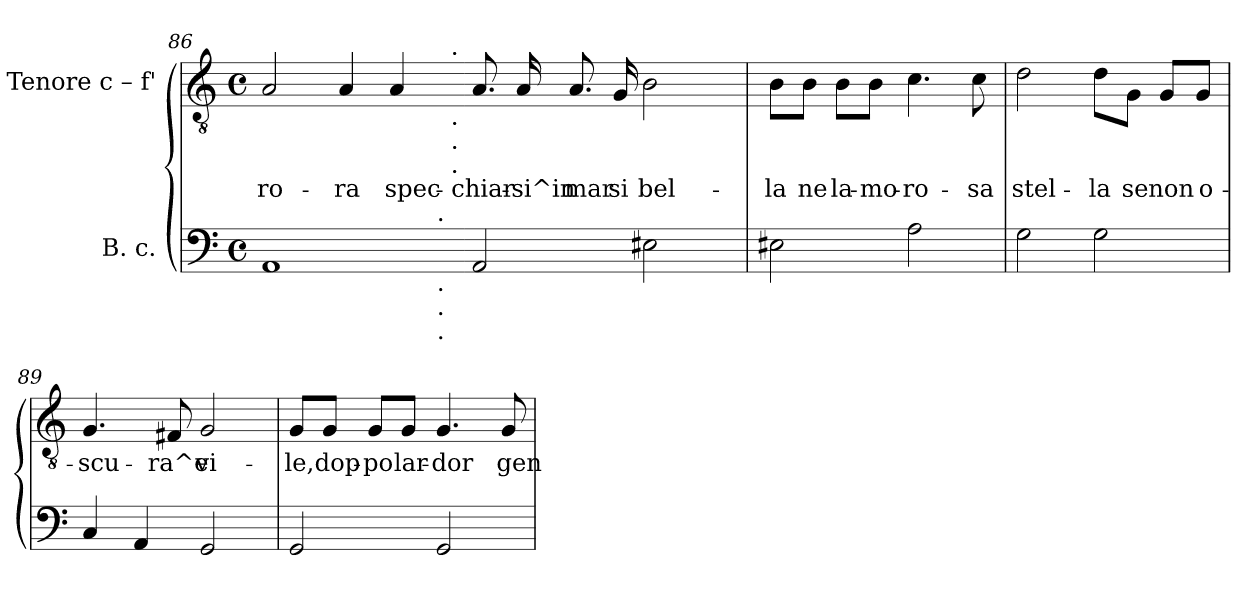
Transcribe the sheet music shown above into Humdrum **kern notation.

**kern	**kern	**text
*part2	*part1	*part1
*staff2	*staff1	*staff1
*I"B. c.	*I"Tenore  c – f'	*
*clefF4	*clefGv2	*
*k[]	*k[]	*
*C:	*C:	*
*M4/4	*M4/4	*
*met(c)	*met(c)	*
=86	=86	=86
!	!	!LO:LY:b:cj
*^	*^	*
1AA	2ryy	2A/	2...ryy	-ro-
!	!	!	!	!LO:LY:b:cj
.	4ryy	4A/	.	-ra
!	!	!	!	!LO:LY:b:cj
.	8ryy	4A/	.	spec-
.	32ryy	.	.	.
!	!LO:TX:a:t=.	!	!	!
!	!LO:TX:b:t=.	!	!	!
!	!LO:TX:b:t=.	!	!	!
!	!LO:TX:b:t=.	!	!	!
.	1ryy	.	.	.
!	!	!	!LO:TX:a:t=.	!
!	!	!	!LO:TX:b:t=.	!
!	!	!	!LO:TX:b:t=.	!
!	!	!	!LO:TX:b:t=.	!
.	.	.	1ryy	.
!	!	!	!	!LO:LY:b:cj
2AA/	.	8.A/	.	-chiar-
!	!	!	!	!LO:LY:b:cj
.	.	16A/	.	-si^in
!	!	!	!	!LO:LY:b:cj
.	.	8.A/	.	mar
!	!	!	!	!LO:LY:b:cj
.	.	16G/	.	si
!	!	!	!	!LO:LY:b:cj
2E#\	.	2B\	.	bel-
.	16.ryy	.	.	.
.	.	.	16ryy	.
!!LO:LB:g=z
=87	=87	=87	=87	=87
!	!	!	!	!LO:LY:b:cj
*v	*v	*	*	*
*	*v	*v	*
2E#\	8B\L	-la
!	!	!LO:LY:b:cj
.	8B\J	ne
!	!	!LO:LY:b:cj
.	8B\L	la-
!	!	!LO:LY:b:cj
.	8B\J	-mo-
!	!	!LO:LY:b:cj
2A\	4.c\	-ro-
!	!	!LO:LY:b:cj
.	8c\	-sa
=88	=88	=88
!	!	!LO:LY:b:cj
2G\	2d\	stel-
!	!	!LO:LY:b:cj
2G\	8d\L	-la
!	!	!LO:LY:b:cj
.	8G\J	se
!	!	!LO:LY:b:cj
.	8G/L	non
!	!	!LO:LY:b:cj
.	8G/J	o-
=89	=89	=89
!	!	!LO:LY:b:cj
4C/	4.G/	-scu-
4AA/	.	.
!	!	!LO:LY:b:cj
.	8F#X/	-ra^e
!	!	!LO:LY:b:cj
2GG/	2G/	vi-
=90	=90	=90
!	!	!LO:LY:b:cj
2GG/	8G/L	-le,
!	!	!LO:LY:b:cj
.	8G/J	dop-
!	!	!LO:LY:b:cj
.	8G/L	-po
!	!	!LO:LY:b:cj
.	8G/J	lar-
!	!	!LO:LY:b:cj
2GG/	4.G/	-dor
!	!	!LO:LY:b:cj
.	8G/	gen-
=	=	=
*-	*-	*-
